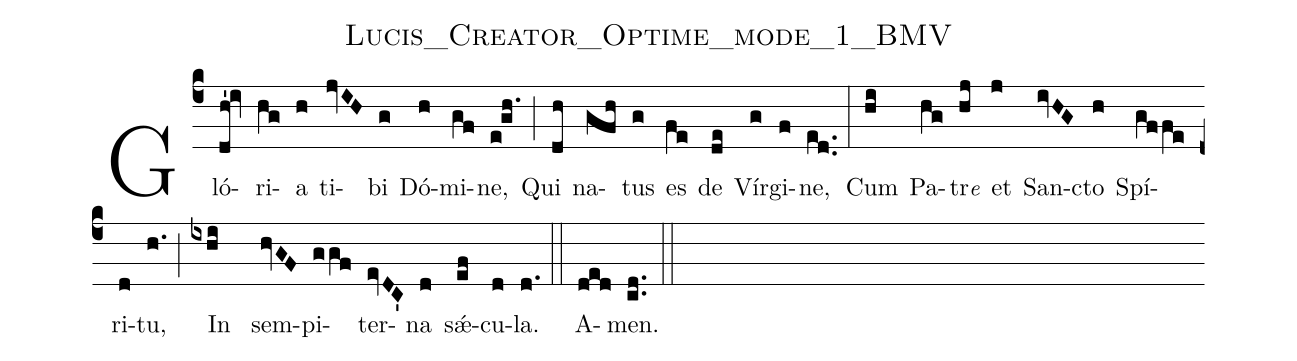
name:Lucis_Creator_Optime_mode_1_BMV;
%%
(c4) Gló(dh'!iv)ri(hg)a(h) ti(jvIH)bi(g) Dó(h)mi(gf)ne,(e!gh.) (;) Qui(dh) na(gfh)tus(g) es(fe) de(de) Vír(g)gi(f)ne,(ed..) (:) Cum(hi) Pa(hg)tr<e>e</e>(hj) et(j) San(ivHG)cto(h) Spí(gffe)ri(d)tu,(h.) (;) In (ixhi) sem(hvGF)pi(ggf)ter(evDC')na(d) sǽ(ef)cu(d)la.(d.) (::) A(ded)men.(cd..) (::)
